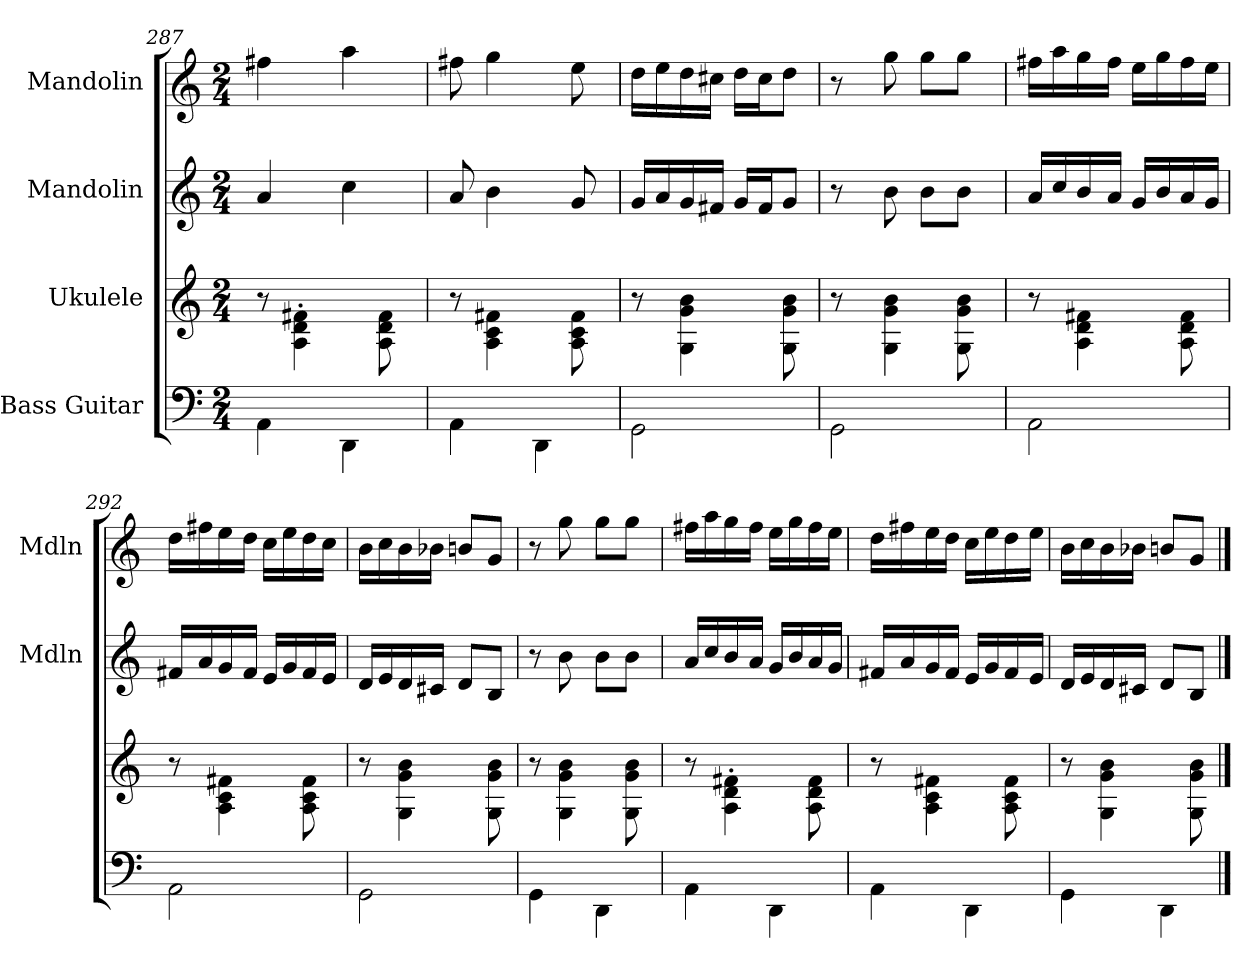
**kern	**kern	**kern	**kern
*part4	*part3	*part2	*part1
*staff4	*staff3	*staff2	*staff1
*I"Bass Guitar	*I"Ukulele	*I"Mandolin	*I"Mandolin
*	*	*I'Mdln	*I'Mdln
!!LO:LB:g=z
*	*	*clefG2	*clefG2
*k[]	*k[]	*k[]	*k[]
*M2/4	*M2/4	*M2/4	*M2/4
=287	=287	=287	=287
*	*	*	*^
4AA\	8r	4a/	4ff#X\	8.ryy
.	4A\' 4d\' 4f#\'	.	.	.
*	*	*	*MM180	*
.	.	.	.	4ryy
4DD\	.	4cc\	4aa\	.
.	8A\ 8d\ 8f#\	.	.	.
.	.	.	.	16ryy
=288	=288	=288	=288	=288
4AA\	8r	8a/	8ff#X\	8.ryy
.	4A\ 4c\ 4f#\	4b\	4gg\	.
*	*	*	*MM181	*
.	.	.	.	4ryy
4DD\	.	.	.	.
.	8A\ 8c\ 8f#\	8g/	8ee\	.
.	.	.	.	16ryy
*	*	*	*v	*v
=289	=289	=289	=289
2GG\	8r	16g/LL	16dd\LL
.	.	16a/	16ee\
*	*	*	*MM182
.	4G\ 4g\ 4b\	16g/	16dd\
.	.	16f#X/JJ	16cc#X\JJ
.	.	16g/LL	16dd\LL
.	.	16f#/J	16cc#\J
.	8G\ 8g\ 8b\	8g/J	8dd\J
=290	=290	=290	=290
*	*	*	*^
2GG\	8r	8r	8r	12ryy
.	.	.	.	48ryy
*	*	*	*MM183	*
.	.	.	.	3ryy
.	4G\ 4g\ 4b\	8b\	8gg\	.
.	.	8b\L	8gg\L	.
*	*	*	*MM184	*
.	8G\ 8g\ 8b\	8b\J	8gg\J	.
.	.	.	.	24.ryy
=291	=291	=291	=291	=291
2AA\	8r	16a/LL	16ff#X\LL	6ryy
.	.	16cc/	16aa\	.
.	4A\ 4d\ 4f#\	16b/	16gg\	.
*	*	*	*MM185	*
.	.	.	.	3ryy
.	.	16a/JJ	16ff#\JJ	.
.	.	16g/LL	16ee\LL	.
*	*	*	*MM186	*
.	.	16b/	16gg\	.
.	8A\ 8d\ 8f#\	16a/	16ff#\	.
.	.	16g/JJ	16ee\JJ	.
=292	=292	=292	=292	=292
2AA\	8r	16f#X/LL	16dd\LL	12..ryy
.	.	16a/	16ff#X\	.
.	4A\ 4c\ 4f#\	16g/	16ee\	.
*	*	*	*MM187	*
.	.	.	.	3ryy
.	.	16f#/JJ	16dd\JJ	.
.	.	16e/LL	16cc\LL	.
.	.	16g/	16ee\	.
.	8A\ 8c\ 8f#\	16f#/	16dd\	.
.	.	16e/JJ	16cc\JJ	.
.	.	.	.	48ryy
*	*	*	*v	*v
!!LO:LB:g=z
=293	=293	=293	=293
2GG\	8r	16d/LL	16b\LL
*	*	*	*MM188
.	.	16e/	16cc\
.	4G\ 4g\ 4b\	16d/	16b\
*	*	*	*MM189
.	.	16c#X/JJ	16b-X\JJ
.	.	8d/L	8bn/L
.	8G\ 8g\ 8b\	8B/J	8g/J
=294	=294	=294	=294
*	*	*	*^
4GG\	8r	8r	8r	12..ryy
.	4G\ 4g\ 4b\	8b\	8gg\	.
*	*	*	*MM190	*
.	.	.	.	3ryy
4DD\	.	8b\L	8gg\L	.
.	8G\ 8g\ 8b\	8b\J	8gg\J	.
.	.	.	.	48ryy
=295	=295	=295	=295	=295
4AA\	8r	16a/LL	16ff#X\LL	6ryy
.	.	16cc/	16aa\	.
.	4A\' 4d\' 4f#\'	16b/	16gg\	.
*	*	*	*MM191	*
.	.	.	.	3ryy
.	.	16a/JJ	16ff#\JJ	.
4DD\	.	16g/LL	16ee\LL	.
.	.	16b/	16gg\	.
.	8A\ 8d\ 8f#\	16a/	16ff#\	.
.	.	16g/JJ	16ee\JJ	.
=296	=296	=296	=296	=296
4AA\	8r	16f#X/LL	16dd\LL	12ryy
.	.	16a/	16ff#X\	.
*	*	*	*MM192	*
.	.	.	.	3ryy
.	4A\ 4c\ 4f#\	16g/	16ee\	.
.	.	16f#/JJ	16dd\JJ	.
4DD\	.	16e/LL	16cc\LL	.
.	.	16g/	16ee\	.
.	8A\ 8c\ 8f#\	16f#/	16dd\	.
.	.	.	.	12ryy
.	.	16e/JJ	16ee\JJ	.
*	*	*	*v	*v
=297	=297	=297	=297
4GG\	8r	16d/LL	16b\LL
.	.	16e/	16cc\
.	4G\ 4g\ 4b\	16d/	16b\
.	.	16c#X/JJ	16b-X\JJ
4DD\	.	8d/L	8bn/L
.	8G\ 8g\ 8b\	8B/J	8g/J
==	==	==	==
*-	*-	*-	*-
